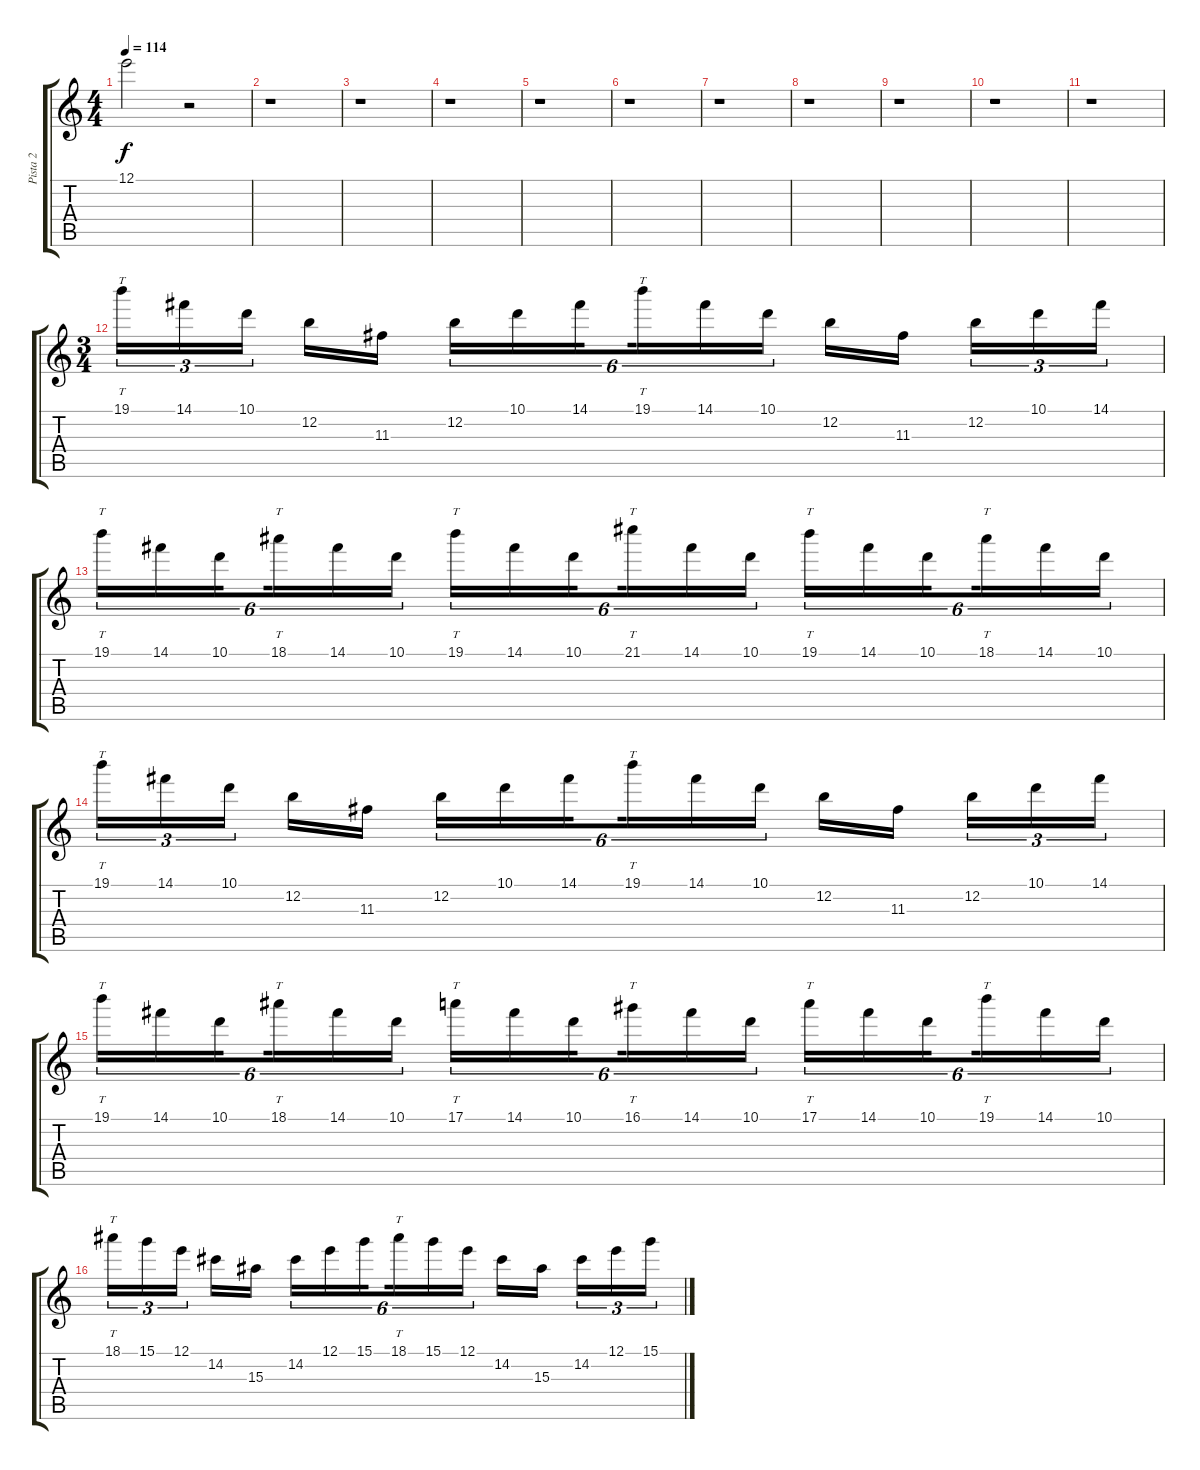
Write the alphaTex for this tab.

\track ("Pista 2" "Pista 2") {instrument overdrivenguitar}
\staff {score tabs}
\tuning (E4 B3 G3 D3 A2 E2) {hide}
\ts (4 4)
\tempo 114
\clef g2
\ks c
12.1{t}.2{dy f} r.2 |
r.1 |
r.1 |
r.1 |
r.1 |
r.1 |
r.1 |
r.1 |
r.1 |
r.1 |
r.1 |
\ts (3 4)
19.1.16{tt tu (3 2)} 14.1.16{tu (3 2)} 10.1.16{tu (3 2) beam splitsecondary} 12.2.16 11.3.16 12.2.16{tu (6 4)} 10.1.16{tu (6 4)} 14.1.16{tu (6 4) beam splitsecondary} 19.1.16{tt tu (6 4)} 14.1.16{tu (6 4)} 10.1.16{tu (6 4)} 12.2.16 11.3.16{beam splitsecondary} 12.2.16{tu (3 2)} 10.1.16{tu (3 2)} 14.1.16{tu (3 2)} |
19.1.16{tt tu (6 4)} 14.1.16{tu (6 4)} 10.1.16{tu (6 4) beam splitsecondary} 18.1.16{tt tu (6 4)} 14.1.16{tu (6 4)} 10.1.16{tu (6 4)} 19.1.16{tt tu (6 4)} 14.1.16{tu (6 4)} 10.1.16{tu (6 4) beam splitsecondary} 21.1.16{tt tu (6 4)} 14.1.16{tu (6 4)} 10.1.16{tu (6 4)} 19.1.16{tt tu (6 4)} 14.1.16{tu (6 4)} 10.1.16{tu (6 4) beam splitsecondary} 18.1.16{tt tu (6 4)} 14.1.16{tu (6 4)} 10.1.16{tu (6 4)} |
19.1.16{tt tu (3 2)} 14.1.16{tu (3 2)} 10.1.16{tu (3 2) beam splitsecondary} 12.2.16 11.3.16 12.2.16{tu (6 4)} 10.1.16{tu (6 4)} 14.1.16{tu (6 4) beam splitsecondary} 19.1.16{tt tu (6 4)} 14.1.16{tu (6 4)} 10.1.16{tu (6 4)} 12.2.16 11.3.16{beam splitsecondary} 12.2.16{tu (3 2)} 10.1.16{tu (3 2)} 14.1.16{tu (3 2)} |
19.1.16{tt tu (6 4)} 14.1.16{tu (6 4)} 10.1.16{tu (6 4) beam splitsecondary} 18.1.16{tt tu (6 4)} 14.1.16{tu (6 4)} 10.1.16{tu (6 4)} 17.1.16{tt tu (6 4)} 14.1.16{tu (6 4)} 10.1.16{tu (6 4) beam splitsecondary} 16.1.16{tt tu (6 4)} 14.1.16{tu (6 4)} 10.1.16{tu (6 4)} 17.1.16{tt tu (6 4)} 14.1.16{tu (6 4)} 10.1.16{tu (6 4) beam splitsecondary} 19.1.16{tt tu (6 4)} 14.1.16{tu (6 4)} 10.1.16{tu (6 4)} |
18.1.16{tt tu (3 2)} 15.1.16{tu (3 2)} 12.1.16{tu (3 2) beam splitsecondary} 14.2.16 15.3.16 14.2.16{tu (6 4)} 12.1.16{tu (6 4)} 15.1.16{tu (6 4) beam splitsecondary} 18.1.16{tt tu (6 4)} 15.1.16{tu (6 4)} 12.1.16{tu (6 4)} 14.2.16 15.3.16{beam splitsecondary} 14.2.16{tu (3 2)} 12.1.16{tu (3 2)} 15.1.16{tu (3 2)}
